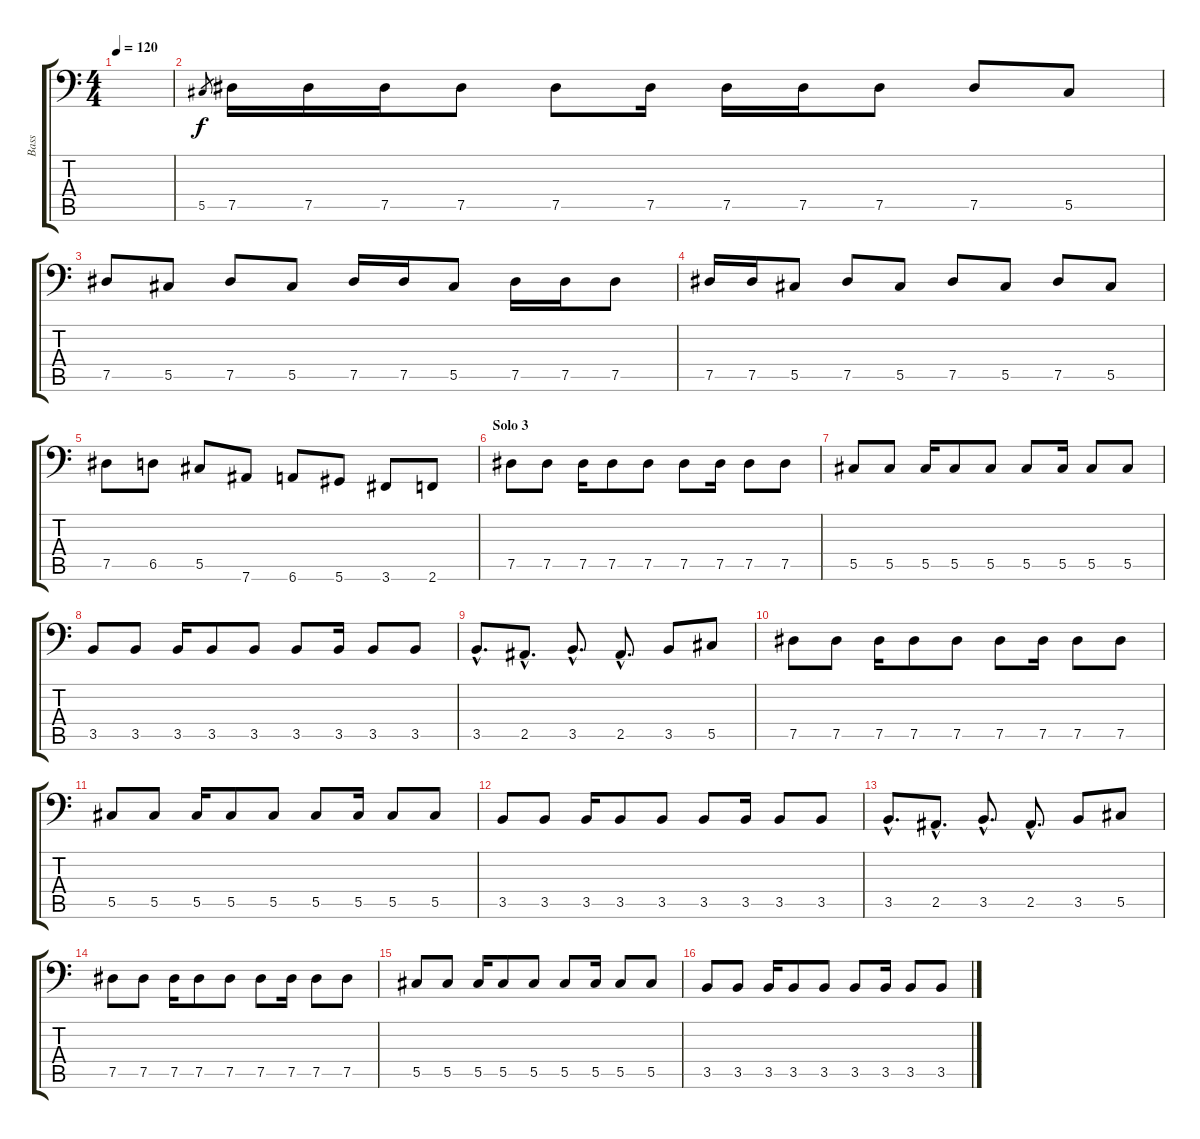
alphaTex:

\track ("Bass" "Bass") {instrument distortionguitar}
\staff {score tabs}
\tuning (Eb3 Bb2 Gb2 Db2 Ab1 Eb1) {hide}
\ts (4 4)
\tempo 120
\clef f4
\ks c
|
5.5.8{gr} 7.5.16 7.5.16 7.5.16 7.5.8 7.5.8 7.5.16 7.5.16 7.5.16 7.5.8 7.5.8 5.5.8 |
7.5.8 5.5.8 7.5.8 5.5.8 7.5.16 7.5.16 5.5.8 7.5.16 7.5.16 7.5.8 |
7.5.16 7.5.16 5.5.8 7.5.8 5.5.8 7.5.8 5.5.8 7.5.8 5.5.8 |
7.5.8 6.5.8 5.5.8 7.6.8 6.6.8 5.6.8 3.6.8 2.6.8 |
\section ("" "Solo 3")
7.5.8 7.5.8 7.5.16 7.5.8 7.5.8 7.5.8 7.5.16 7.5.8 7.5.8 |
5.5.8 5.5.8 5.5.16 5.5.8 5.5.8 5.5.8 5.5.16 5.5.8 5.5.8 |
3.5.8 3.5.8 3.5.16 3.5.8 3.5.8 3.5.8 3.5.16 3.5.8 3.5.8 |
3.5{hac}.8{d} 2.5{hac}.8{d} 3.5{hac}.8{d} 2.5{hac}.8{d} 3.5.8 5.5.8 |
7.5.8 7.5.8 7.5.16 7.5.8 7.5.8 7.5.8 7.5.16 7.5.8 7.5.8 |
5.5.8 5.5.8 5.5.16 5.5.8 5.5.8 5.5.8 5.5.16 5.5.8 5.5.8 |
3.5.8 3.5.8 3.5.16 3.5.8 3.5.8 3.5.8 3.5.16 3.5.8 3.5.8 |
3.5{hac}.8{d} 2.5{hac}.8{d} 3.5{hac}.8{d} 2.5{hac}.8{d} 3.5.8 5.5.8 |
7.5.8 7.5.8 7.5.16 7.5.8 7.5.8 7.5.8 7.5.16 7.5.8 7.5.8 |
5.5.8 5.5.8 5.5.16 5.5.8 5.5.8 5.5.8 5.5.16 5.5.8 5.5.8 |
3.5.8 3.5.8 3.5.16 3.5.8 3.5.8 3.5.8 3.5.16 3.5.8 3.5.8
